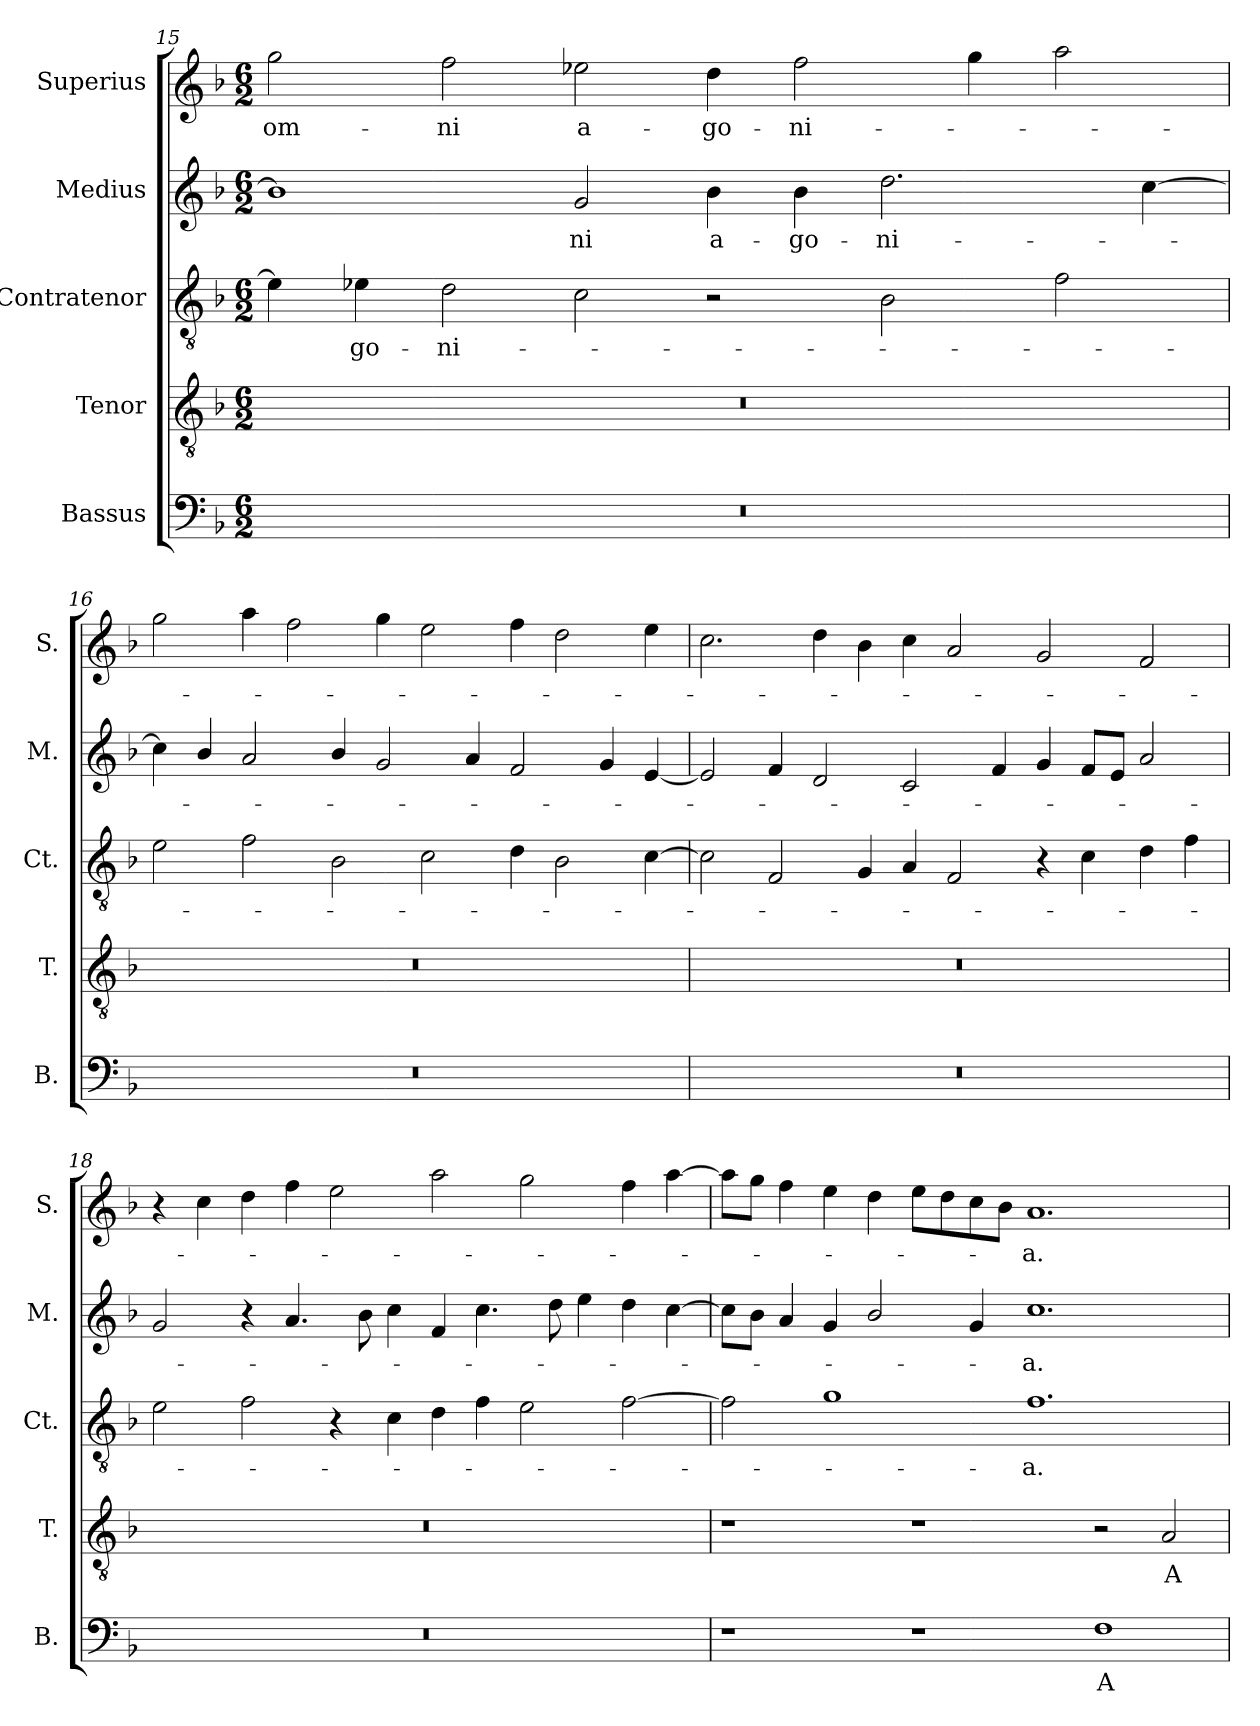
**kern	**text	**kern	**text	**kern	**text	**kern	**text	**kern	**text
*part5	*part5	*part4	*part4	*part3	*part3	*part2	*part2	*part1	*part1
*staff5	*staff5	*staff4	*staff4	*staff3	*staff3	*staff2	*staff2	*staff1	*staff1
*I"Bassus	*	*I"Tenor	*	*I"Contratenor	*	*I"Medius	*	*I"Superius	*
*I'B.	*	*I'T.	*	*I'Ct.	*	*I'M.	*	*I'S.	*
*clefF4	*	*clefGv2	*	*clefGv2	*	*clefG2	*	*clefG2	*
*	*	*ITrd7c12	*	*ITrd7c12	*	*	*	*	*
*k[b-]	*	*k[b-]	*	*k[b-]	*	*k[b-]	*	*k[b-]	*
*F:	*	*F:	*	*F:	*	*F:	*	*F:	*
*M6/2	*	*M6/2	*	*M6/2	*	*M6/2	*	*M6/2	*
=15	=15	=15	=15	=15	=15	=15	=15	=15	=15
!LO:N:vis=1	!	!LO:N:vis=1	!	!	!	!	!	!	!
!	!	!	!	!	!	!	!	!	!LO:LY:b:color=#000000
0.r	.	0.r	.	4E-i\]	.	1b-i]	.	2ggi\	om-
!	!	!	!	!	!LO:LY:b:color=#000000	!	!	!	!
.	.	.	.	4E-Xi\	-go-	.	.	.	.
!	!	!	!	!	!LO:LY:b:color=#000000	!	!	!	!
!	!	!	!	!	!	!	!	!	!LO:LY:b:color=#000000
.	.	.	.	2Di\	-ni-	.	.	2ffi\	-ni
!	!	!	!	!	!	!	!LO:LY:b:color=#000000	!	!
!	!	!	!	!	!	!	!	!	!LO:LY:b:color=#000000
.	.	.	.	2Ci\	.	2gi/	-ni	2ee-Xi\	a-
!	!	!	!	!	!	!	!LO:LY:b:color=#000000	!	!
!	!	!	!	!	!	!	!	!	!LO:LY:b:color=#000000
.	.	.	.	2r	.	4b-i\	a-	4ddi\	-go-
!	!	!	!	!	!	!	!LO:LY:b:color=#000000	!	!
!	!	!	!	!	!	!	!	!	!LO:LY:b:color=#000000
.	.	.	.	.	.	4b-i\	-go-	2ffi\	-ni-
!	!	!	!	!	!	!	!LO:LY:b:color=#000000	!	!
.	.	.	.	2BB-i\	.	2.ddi\	-ni-	.	.
.	.	.	.	.	.	.	.	4ggi\	.
.	.	.	.	2Fi\	.	.	.	2aai\	.
.	.	.	.	.	.	[4cci\	.	.	.
=16	=16	=16	=16	=16	=16	=16	=16	=16	=16
!LO:N:vis=1	!	!LO:N:vis=1	!	!	!	!	!	!	!
0.r	.	0.r	.	2Ei\	.	4cci\]	.	2ggi\	.
.	.	.	.	.	.	4b-i/	.	.	.
.	.	.	.	2Fi\	.	2ai/	.	4aai\	.
.	.	.	.	.	.	.	.	2ffi\	.
.	.	.	.	2BB-i\	.	4b-i/	.	.	.
.	.	.	.	.	.	2gi/	.	4ggi\	.
.	.	.	.	2Ci\	.	.	.	2eei\	.
.	.	.	.	.	.	4ai/	.	.	.
.	.	.	.	4Di\	.	2fi/	.	4ffi\	.
.	.	.	.	2BB-i\	.	.	.	2ddi\	.
.	.	.	.	.	.	4gi/	.	.	.
.	.	.	.	[4Ci\	.	[4ei/	.	4eei\	.
!!LO:LB:g=z
=17	=17	=17	=17	=17	=17	=17	=17	=17	=17
!LO:N:vis=1	!	!LO:N:vis=1	!	!	!	!	!	!	!
0.r	.	0.r	.	2Ci\]	.	2ei/]	.	2.cci\	.
.	.	.	.	2FFi/	.	4fi/	.	.	.
.	.	.	.	.	.	2di/	.	4ddi\	.
.	.	.	.	4GGi/	.	.	.	4b-i\	.
.	.	.	.	4AAi/	.	2ci/	.	4cci\	.
.	.	.	.	2FFi/	.	.	.	2ai/	.
.	.	.	.	.	.	4fi/	.	.	.
.	.	.	.	4r	.	4gi/	.	2gi/	.
.	.	.	.	4Ci\	.	8fi/L	.	.	.
.	.	.	.	.	.	8ei/J	.	.	.
.	.	.	.	4Di\	.	2ai/	.	2fi/	.
.	.	.	.	4Fi\	.	.	.	.	.
=18	=18	=18	=18	=18	=18	=18	=18	=18	=18
!LO:N:vis=1	!	!LO:N:vis=1	!	!	!	!	!	!	!
0.r	.	0.r	.	2Ei\	.	2gi/	.	4r	.
.	.	.	.	.	.	.	.	4cci\	.
.	.	.	.	2Fi\	.	4r	.	4ddi\	.
.	.	.	.	.	.	4.ai/	.	4ffi\	.
.	.	.	.	4r	.	.	.	2eei\	.
.	.	.	.	.	.	8b-i\	.	.	.
.	.	.	.	4Ci\	.	4cci\	.	.	.
.	.	.	.	4Di\	.	4fi/	.	2aai\	.
.	.	.	.	4Fi\	.	4.cci\	.	.	.
.	.	.	.	2Ei\	.	.	.	2ggi\	.
.	.	.	.	.	.	8ddi\	.	.	.
.	.	.	.	.	.	4eei\	.	.	.
.	.	.	.	[2Fi\	.	4ddi\	.	4ffi\	.
.	.	.	.	.	.	[4cci\	.	[4aai\	.
=19	=19	=19	=19	=19	=19	=19	=19	=19	=19
1r	.	1r	.	2Fi\]	.	8cci\L]	.	8aai\L]	.
.	.	.	.	.	.	8b-i\J	.	8ggi\J	.
.	.	.	.	.	.	4ai/	.	4ffi\	.
.	.	.	.	1Gi	.	4gi/	.	4eei\	.
.	.	.	.	.	.	2b-i/	.	4ddi\	.
1r	.	1r	.	.	.	.	.	8eei\L	.
.	.	.	.	.	.	.	.	8ddi\	.
.	.	.	.	.	.	4gi/	.	8cci\	.
.	.	.	.	.	.	.	.	8b-i\J	.
!	!	!	!	!	!LO:LY:b:color=#000000	!	!	!	!
!	!	!	!	!	!	!	!LO:LY:b:color=#000000	!	!
!	!	!	!	!	!	!	!	!	!LO:LY:b:color=#000000
.	.	.	.	1.Fi	-a.	1.cci	-a.	1.ai	-a.
!	!LO:LY:b:color=#000000	!	!	!	!	!	!	!	!
1Fi	A-	2r	.	.	.	.	.	.	.
!	!	!	!LO:LY:b:color=#000000	!	!	!	!	!	!
.	.	2AAi/	A-	.	.	.	.	.	.
=	=	=	=	=	=	=	=	=	=
*-	*-	*-	*-	*-	*-	*-	*-	*-	*-
